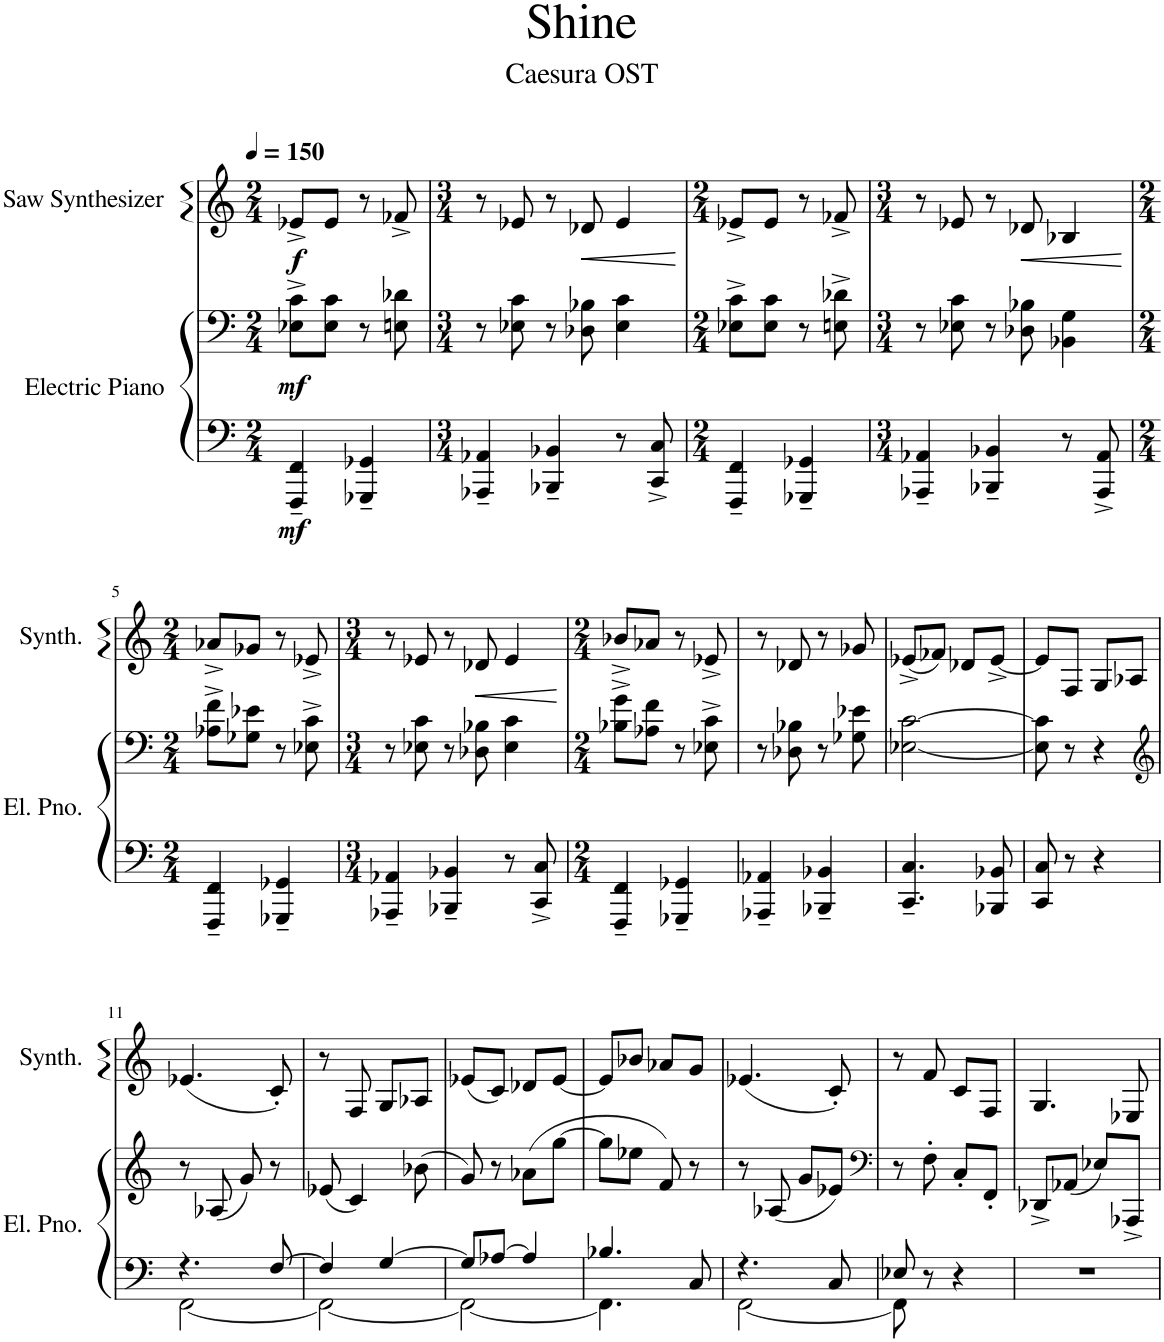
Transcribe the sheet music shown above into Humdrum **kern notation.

**kern	**kern	**dynam	**kern	**dynam
*part2	*part2	*part2	*part1	*part1
*staff3	*staff2	*staff2/3	*staff1	*staff1
*I"Electric Piano	*	*	*I"Saw Synthesizer	*
*I'El. Pno.	*	*	*I'Synth.	*
*clefF4	*clefF4	*	*clefG2	*
*k[]	*k[]	*	*k[]	*
*M2/4	*M2/4	*	*M2/4	*
*MM150	*MM150	*	*MM150	*
=1	=1	=1	=1	=1
!	!	!LO:DY:b=2	!	!
!	!	!LO:DY:n=1:b	!	!LO:DY:b
4FFF/~ 4FF/~	8E-X\^ 8c\^L	mf mf	8e-X^/L	f
.	8E-\ 8c\J	.	8e-/J	.
4GGG-X/~ 4GG-X/~	8r	.	8r	.
.	8En\ 8d-X\	.	8f-X^/	.
=2	=2	=2	=2	=2
*M3/4	*M3/4	*	*M3/4	*
4AAA-X/~ 4AA-X/~	8r	.	8r	.
.	8E-X\ 8c\	.	8e-X/	.
4BBB-X/~ 4BB-X/~	8r	.	8r	.
!	!	!	!	!LO:HP:b
.	8D-X\ 8B-X\	.	8d-X/	<
8r	4E-\ 4c\	.	4e-/	.
8CC/^ 8C/^	.	.	.	.
.	.	.	.	[
=3	=3	=3	=3	=3
*M2/4	*M2/4	*	*M2/4	*
4FFF/~ 4FF/~	8E-X\^ 8c\^L	.	8e-X^/L	.
.	8E-\ 8c\J	.	8e-/J	.
4GGG-X/~ 4GG-X/~	8r	.	8r	.
.	8En\^ 8d-X\^	.	8f-X^/	.
=4	=4	=4	=4	=4
*M3/4	*M3/4	*	*M3/4	*
4AAA-X/~ 4AA-X/~	8r	.	8r	.
.	8E-X\ 8c\	.	8e-X/	.
4BBB-X/~ 4BB-X/~	8r	.	8r	.
!	!	!	!	!LO:HP:b
.	8D-X\ 8B-X\	.	8d-X/	<
8r	4BB-X\ 4G\	.	4B-X/	.
8AAA-/^ 8AA-/^	.	.	.	.
.	.	.	.	[
!!LO:LB:g=z
=5	=5	=5	=5	=5
*M2/4	*M2/4	*	*M2/4	*
4FFF/~ 4FF/~	8A-X\^ 8f\^L	.	8a-X^/L	.
.	8G-X\ 8e-X\J	.	8g-X/J	.
4GGG-X/~ 4GG-X/~	8r	.	8r	.
.	8E-X\^ 8c\^	.	8e-X^/	.
=6	=6	=6	=6	=6
*M3/4	*M3/4	*	*M3/4	*
4AAA-X/~ 4AA-X/~	8r	.	8r	.
.	8E-X\ 8c\	.	8e-X/	.
4BBB-X/~ 4BB-X/~	8r	.	8r	.
!	!	!	!	!LO:HP:b
.	8D-X\ 8B-X\	.	8d-X/	<
8r	4E-\ 4c\	.	4e-/	.
8CC/^ 8C/^	.	.	.	.
.	.	.	.	[
=7	=7	=7	=7	=7
*M2/4	*M2/4	*	*M2/4	*
4FFF/~ 4FF/~	8B-X\^ 8g\^L	.	8b-X^/L	.
.	8A-X\ 8f\J	.	8a-X/J	.
4GGG-X/~ 4GG-X/~	8r	.	8r	.
.	8E-X\^ 8c\^	.	8e-X^/	.
=8	=8	=8	=8	=8
4AAA-X/~ 4AA-X/~	8r	.	8r	.
.	8D-X\ 8B-X\	.	8d-X/	.
4BBB-X/~ 4BB-X/~	8r	.	8r	.
.	8G-X\ 8e-X\	.	8g-X/	.
=9	=9	=9	=9	=9
4.CC/~ 4.C/~	[2E-X\ [2c\	.	(8e-X^/L	.
.	.	.	8f-X/J)	.
.	.	.	8d-X/L	.
8BBB-X/ 8BB-X/	.	.	[8e-^/J	.
=10	=10	=10	=10	=10
8CC/ 8C/	8E-\] 8c\]	.	8e-/L]	.
8r	8r	.	8F/J	.
4r	4r	.	8G/L	.
.	.	.	8A-X/J	.
!!LO:LB:g=z
=11	=11	=11	=11	=11
*	*clefG2	*	*	*
*^	*	*	*	*
4.r	[2FF\	8r	.	(4.e-X/	.
.	.	(8A-X/	.	.	.
.	.	8g/)	.	.	.
[8F/	.	8r	.	8c'/)	.
=12	=12	=12	=12	=12	=12
4F/]	2FF\_	(8e-X/	.	8r	.
.	.	4c/)	.	8F/	.
[4G/	.	.	.	8G/L	.
.	.	(8b-X\	.	8A-X/J	.
=13	=13	=13	=13	=13	=13
8G/L]	2FF\_	8g/)	.	(8e-X/L	.
[8A-X/J	.	8r	.	8c/J)	.
4A-/]	.	(8a-X\L	.	8d-X/L	.
.	.	[8gg\J	.	[8e-/J	.
=14	=14	=14	=14	=14	=14
4.B-X/	4.FF\]	8gg\L]	.	8e-/L]	.
.	.	8ee-X\J	.	8b-X/J	.
.	.	8f/)	.	8a-X/L	.
8C/	8ryy	8r	.	8g/J	.
=15	=15	=15	=15	=15	=15
4.r	[2FF\	8r	.	(4.e-X/	.
.	.	(8A-X/	.	.	.
.	.	8g/L	.	.	.
8C/	.	8e-X/J)	.	8c'/)	.
=16	=16	=16	=16	=16	=16
*	*	*clefF4	*	*	*
8E-X/	8FF\]	8r	.	8r	.
8r	4.ryy	8F'\	.	8f/	.
4r	.	8C'/L	.	8c/L	.
.	.	8FF'/J	.	8F/J	.
*v	*v	*	*	*	*
=17	=17	=17	=17	=17
2r	8DD-X^/L	.	4.G/	.
.	(8AA-X/J	.	.	.
.	8E-X/L)	.	.	.
.	8AAA-X^/J	.	8E-X/	.
=	=	=	=	=
*-	*-	*-	*-	*-
